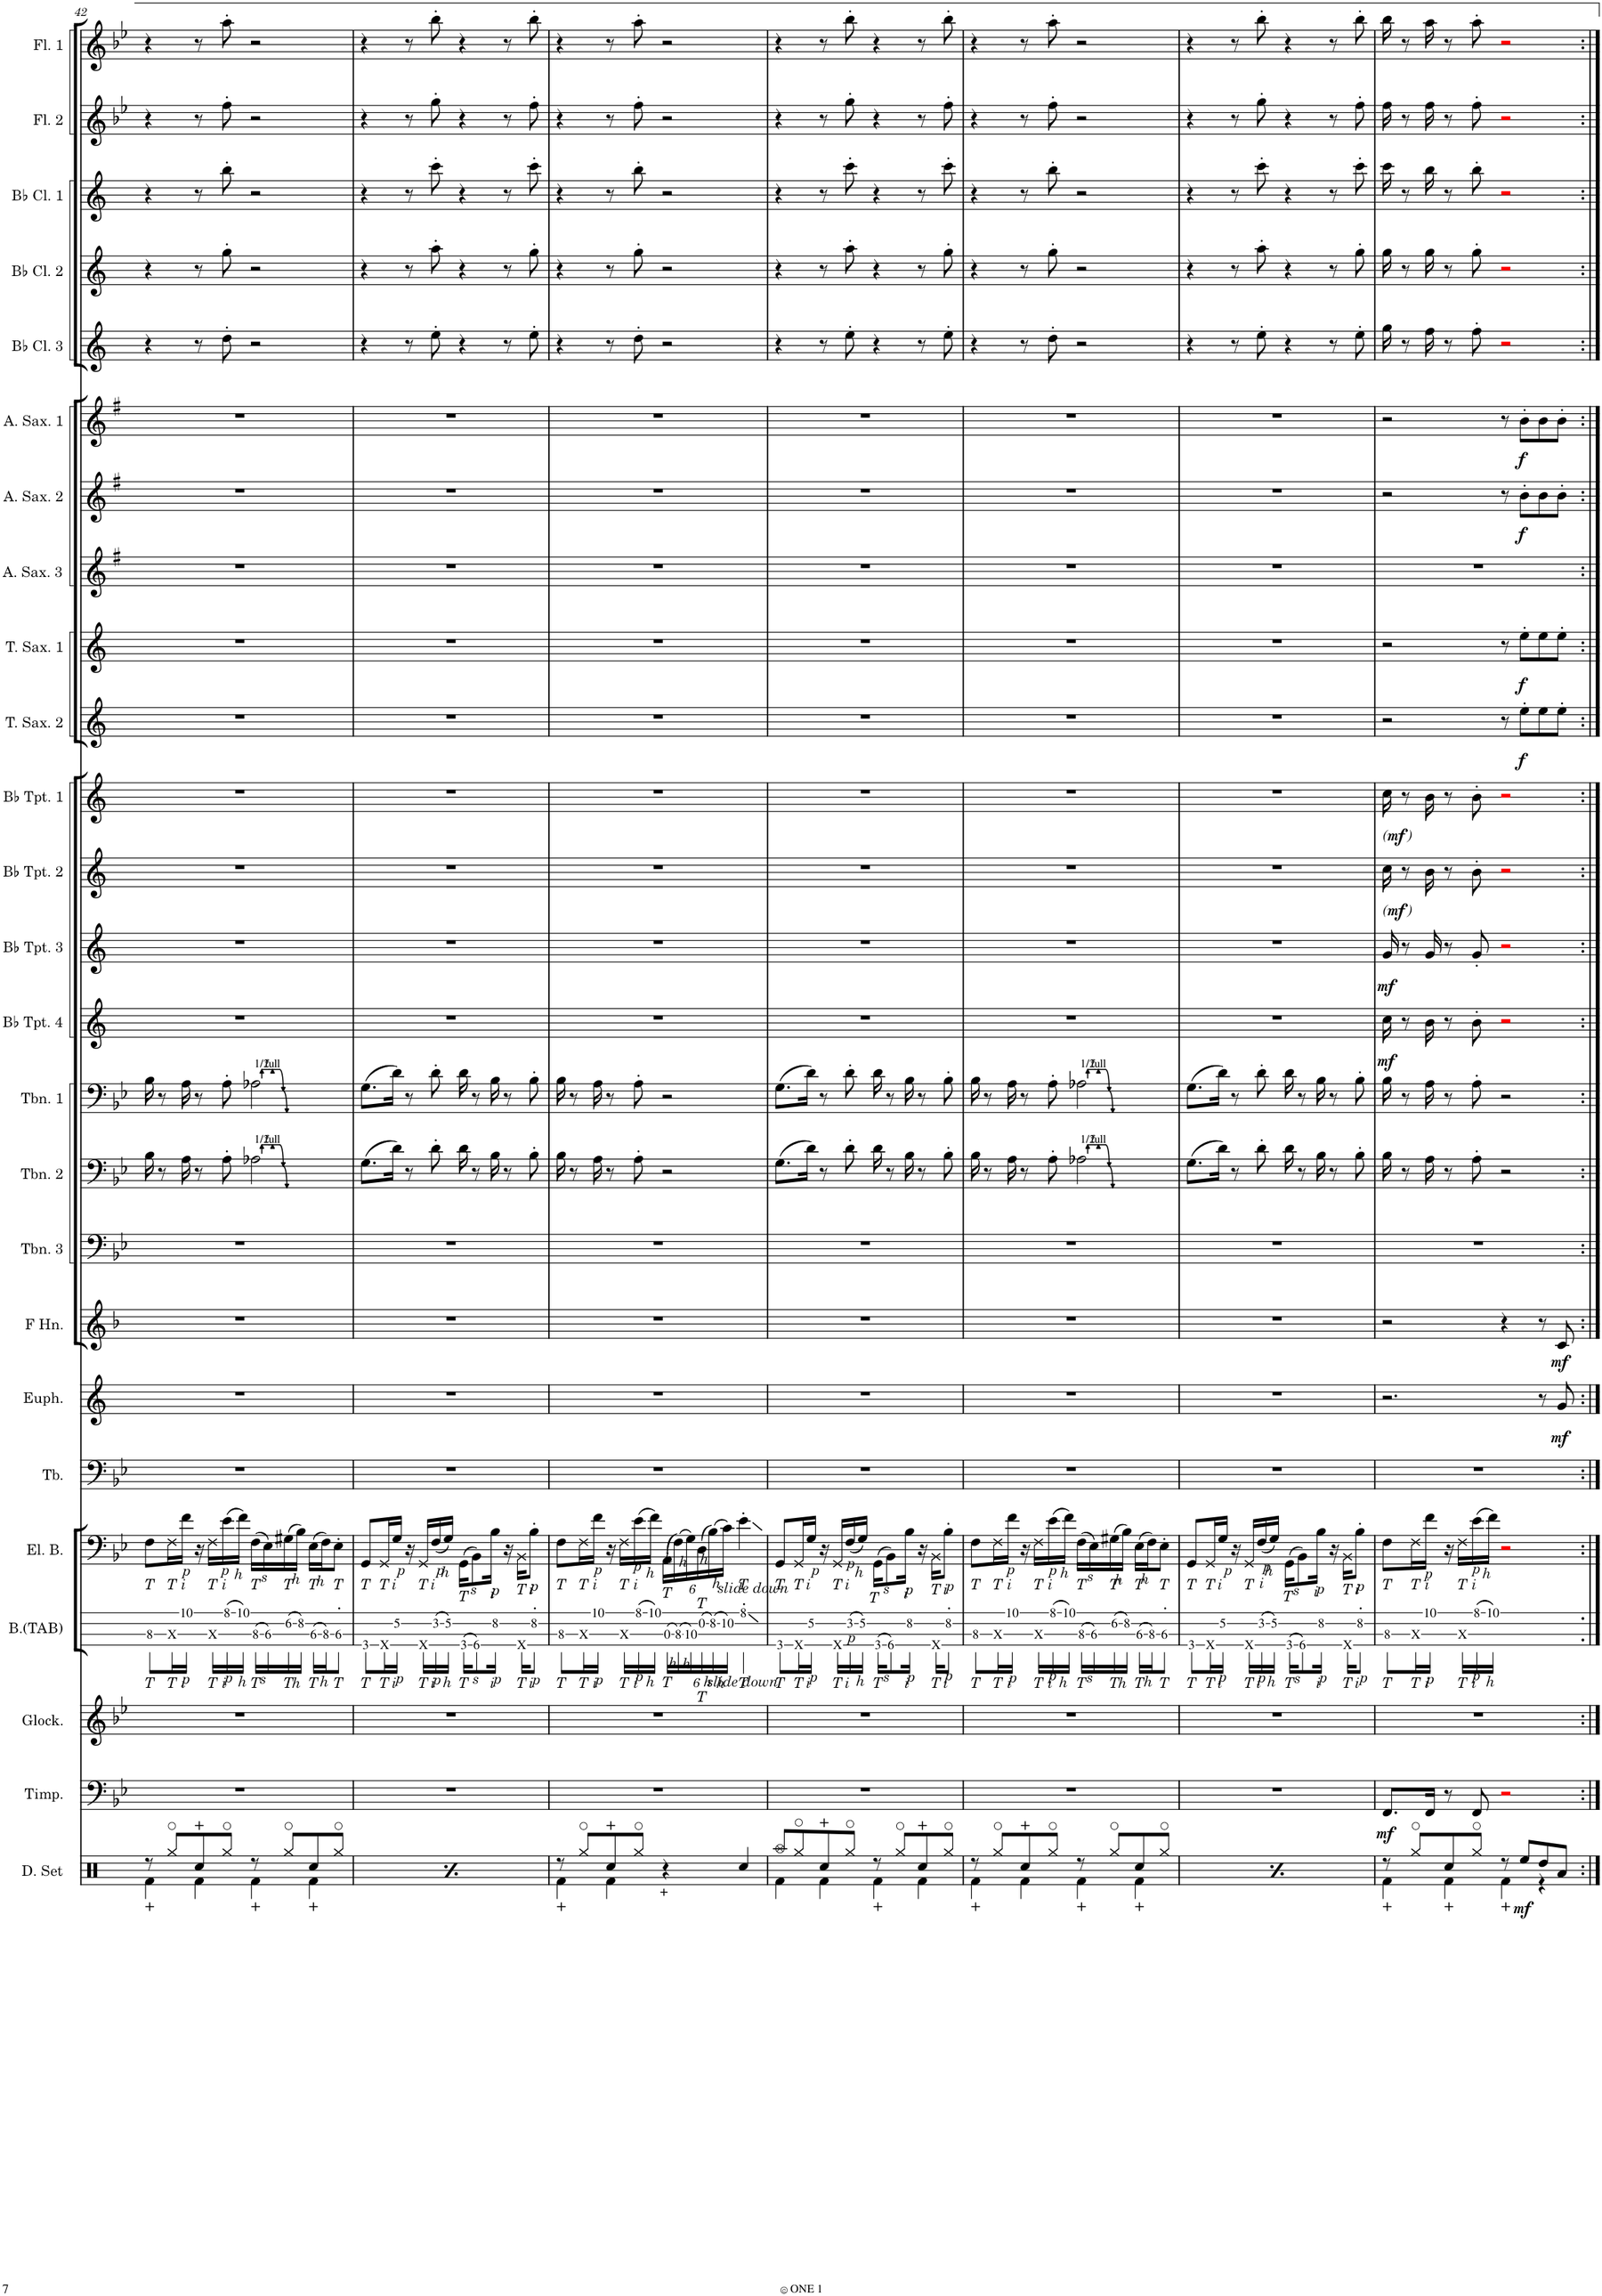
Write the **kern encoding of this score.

**kern	**dynam	**kern	**dynam	**kern	**kern	**kern	**dynam	**kern	**kern	**kern	**dynam	**kern	**dynam	**kern	**kern	**kern	**kern	**dynam	**kern	**dynam	**kern	**dynam	**kern	**dynam	**kern	**dynam	**kern	**dynam	**kern	**kern	**dynam	**kern	**dynam	**kern	**kern	**kern	**kern	**kern
*part26	*part26	*part25	*part25	*part24	*part23	*part22	*part22	*part21	*part20	*part19	*part19	*part18	*part18	*part17	*part16	*part15	*part14	*part14	*part13	*part13	*part12	*part12	*part11	*part11	*part10	*part10	*part9	*part9	*part8	*part7	*part7	*part6	*part6	*part5	*part4	*part3	*part2	*part1
*staff26	*staff26	*staff25	*staff25	*staff24	*staff23	*staff22	*staff22	*staff21	*staff20	*staff19	*staff19	*staff18	*staff18	*staff17	*staff16	*staff15	*staff14	*staff14	*staff13	*staff13	*staff12	*staff12	*staff11	*staff11	*staff10	*staff10	*staff9	*staff9	*staff8	*staff7	*staff7	*staff6	*staff6	*staff5	*staff4	*staff3	*staff2	*staff1
*I"드럼세트	*	*I"팀파니(in F,G,D)	*	*I"글로켄슈필	*I"베이스(타브)	*I"일렉트릭 베이스	*	*I"일렉트릭 베이스	*I"튜바 (표준기보)	*I"유포늄	*	*I"F 호른	*	*I"트롬본 3	*I"트롬본  2	*I"트롬본  1	*I"Bb 트럼펫 4	*	*I"Bb 트럼펫 3	*	*I"Bb 트럼펫 2	*	*I"Bb 트럼펫 1	*	*I"테너 색소폰 2	*	*I"테너 색소폰 1	*	*I"알토 색소폰 3	*I"알토 색소폰 2	*	*I"알토 색소폰 1	*	*I"Bb 클라리넷 3	*I"Bb 클라리넷 2	*I"Bb 클라리넷 1	*I"플루트 2	*I"플루트 1
!!LO:PB:g=z
*clefX	*	*clefF4	*	*clefG2	*	*clefF4	*	*clefF4	*clefF4	*clefG2	*	*clefG2	*	*clefF4	*clefF4	*clefF4	*clefG2	*	*clefG2	*	*clefG2	*	*clefG2	*	*clefG2	*	*clefG2	*	*clefG2	*clefG2	*	*clefG2	*	*clefG2	*clefG2	*clefG2	*clefG2	*clefG2
*	*	*	*	*Trd-14c-24	*Trd7c12	*Trd7c12	*	*Trd7c12	*	*Trd8c14	*	*Trd4c7	*	*	*	*	*Trd1c2	*	*Trd1c2	*	*Trd1c2	*	*Trd1c2	*	*Trd8c14	*	*Trd8c14	*	*Trd5c9	*Trd5c9	*	*Trd5c9	*	*Trd1c2	*Trd1c2	*Trd1c2	*	*
*k[b-e-]	*	*k[b-e-]	*	*k[b-e-]	*k[b-e-]	*k[b-e-]	*	*k[b-e-]	*k[b-e-]	*k[]	*	*k[b-]	*	*k[b-e-]	*k[b-e-]	*k[b-e-]	*k[]	*	*k[]	*	*k[]	*	*k[]	*	*k[]	*	*k[]	*	*k[f#]	*k[f#]	*	*k[f#]	*	*k[]	*k[]	*k[]	*k[b-e-]	*k[b-e-]
*M4/4	*	*M4/4	*	*M4/4	*M4/4	*M4/4	*	*M4/4	*M4/4	*M4/4	*	*M4/4	*	*M4/4	*M4/4	*M4/4	*M4/4	*	*M4/4	*	*M4/4	*	*M4/4	*	*M4/4	*	*M4/4	*	*M4/4	*M4/4	*	*M4/4	*	*M4/4	*M4/4	*M4/4	*M4/4	*M4/4
=42	=42	=42	=42	=42	=42	=42	=42	=42	=42	=42	=42	=42	=42	=42	=42	=42	=42	=42	=42	=42	=42	=42	=42	=42	=42	=42	=42	=42	=42	=42	=42	=42	=42	=42	=42	=42	=42	=42
*^	*	*	*	*	*	*^	*	*	*	*	*	*	*	*	*	*	*	*	*	*	*	*	*	*	*	*	*	*	*	*	*	*	*	*	*	*	*	*
!	!	!	!	!	!	!	!	!	!	!LO:TX:b:i:t=T	!	!	!	!	!	!	!	!	!	!	!	!	!	!	!	!	!	!	!	!	!	!	!	!	!	!	!	!	!	!
!	!	!	!	!	!	!LO:TX:b:i:t=T	!	!	!	!	!	!	!	!	!	!	!	!	!	!	!	!	!	!	!	!	!	!	!	!	!	!	!	!	!	!	!	!	!	!
8r	4Rf\	.	1r	.	1r	8F\L	8F\L	8.ryy	.	8F\L	1r	1r	.	1r	.	1r	16B-\	16B-\	1r	.	1r	.	1r	.	1r	.	1r	.	1r	.	1r	1r	.	1r	.	4r	4r	4r	4r	4r
.	.	.	.	.	.	.	.	.	.	.	.	.	.	.	.	.	8r	8r	.	.	.	.	.	.	.	.	.	.	.	.	.	.	.	.	.	.	.	.	.	.
!	!	!	!	!	!	!	!	!	!	!LO:TX:b:i:t=T	!	!	!	!	!	!	!	!	!	!	!	!	!	!	!	!	!	!	!	!	!	!	!	!	!	!	!	!	!	!
!	!	!	!	!	!	!LO:TX:b:i:t=T	!	!	!	!	!	!	!	!	!	!	!	!	!	!	!	!	!	!	!	!	!	!	!	!	!	!	!	!	!	!	!	!	!	!
8Rgg/L	.	.	.	.	.	16F`\L	16F`\Jk	.	.	16F`\L	.	.	.	.	.	.	.	.	.	.	.	.	.	.	.	.	.	.	.	.	.	.	.	.	.	.	.	.	.	.
!	!	!	!	!	!	!	!	!	!	!LO:TX:b:i:t=p	!	!	!	!	!	!	!	!	!	!	!	!	!	!	!	!	!	!	!	!	!	!	!	!	!	!	!	!	!	!
!	!	!	!	!	!	!	!	!	!	!LO:TX:b:i:t=i	!	!	!	!	!	!	!	!	!	!	!	!	!	!	!	!	!	!	!	!	!	!	!	!	!	!	!	!	!	!
!	!	!	!	!	!	!LO:TX:b:i:t=p	!	!	!	!	!	!	!	!	!	!	!	!	!	!	!	!	!	!	!	!	!	!	!	!	!	!	!	!	!	!	!	!	!	!
!	!	!	!	!	!	!LO:TX:b:i:t=i	!	!	!	!	!	!	!	!	!	!	!	!	!	!	!	!	!	!	!	!	!	!	!	!	!	!	!	!	!	!	!	!	!	!
.	.	.	.	.	.	16f\JJ	16ryy	16f	.	16f\JJ	.	.	.	.	.	.	16A\	16A\	.	.	.	.	.	.	.	.	.	.	.	.	.	.	.	.	.	.	.	.	.	.
8Rcc/	4Rf\	.	.	.	.	16r	16r	16r	.	16r	.	.	.	.	.	.	8r	8r	.	.	.	.	.	.	.	.	.	.	.	.	.	.	.	.	.	8r	8r	8r	8r	8r
!	!	!	!	!	!	!	!	!	!	!LO:TX:b:i:t=T	!	!	!	!	!	!	!	!	!	!	!	!	!	!	!	!	!	!	!	!	!	!	!	!	!	!	!	!	!	!
!	!	!	!	!	!	!LO:TX:b:i:t=T	!	!	!	!	!	!	!	!	!	!	!	!	!	!	!	!	!	!	!	!	!	!	!	!	!	!	!	!	!	!	!	!	!	!
.	.	.	.	.	.	16F`\LL	16F`	16ryy	.	16F`\LL	.	.	.	.	.	.	.	.	.	.	.	.	.	.	.	.	.	.	.	.	.	.	.	.	.	.	.	.	.	.
!	!	!	!	!	!	!	!	!	!	!LO:TX:b:i:t=h	!	!	!	!	!	!	!	!	!	!	!	!	!	!	!	!	!	!	!	!	!	!	!	!	!	!	!	!	!	!
!	!	!	!	!	!	!	!	!	!	!LO:TX:b:i:t=i	!	!	!	!	!	!	!	!	!	!	!	!	!	!	!	!	!	!	!	!	!	!	!	!	!	!	!	!	!	!
!	!	!	!	!	!	!	!	!	!	!LO:TX:b:i:t=p	!	!	!	!	!	!	!	!	!	!	!	!	!	!	!	!	!	!	!	!	!	!	!	!	!	!	!	!	!	!
!	!	!	!	!	!	!LO:TX:b:i:t=h	!	!	!	!	!	!	!	!	!	!	!	!	!	!	!	!	!	!	!	!	!	!	!	!	!	!	!	!	!	!	!	!	!	!
!	!	!	!	!	!	!LO:TX:b:i:t=i	!	!	!	!	!	!	!	!	!	!	!	!	!	!	!	!	!	!	!	!	!	!	!	!	!	!	!	!	!	!	!	!	!	!
!	!	!	!	!	!	!LO:TX:b:i:t=p	!	!	!	!	!	!	!	!	!	!	!	!	!	!	!	!	!	!	!	!	!	!	!	!	!	!	!	!	!	!	!	!	!	!
8Rgg/J	.	.	.	.	.	(16e-\	8r	8e-	.	(16e-\	.	.	.	.	.	.	8A'\	8A'\	.	.	.	.	.	.	.	.	.	.	.	.	.	.	.	.	.	8dd'\	8gg'\	8bb'\	8ff'\	8aa'\
.	.	.	.	.	.	16f\JJ)	.	.	.	16f\JJ)	.	.	.	.	.	.	.	.	.	.	.	.	.	.	.	.	.	.	.	.	.	.	.	.	.	.	.	.	.	.
!	!	!	!	!	!	!	!	!	!	!LO:TX:b:i:t=T	!	!	!	!	!	!	!	!	!	!	!	!	!	!	!	!	!	!	!	!	!	!	!	!	!	!	!	!	!	!
!	!	!	!	!	!	!	!	!	!	!LO:TX:b:i:t=s	!	!	!	!	!	!	!	!	!	!	!	!	!	!	!	!	!	!	!	!	!	!	!	!	!	!	!	!	!	!
!	!	!	!	!	!	!LO:TX:b:i:t=s	!	!	!	!	!	!	!	!	!	!	!	!	!	!	!	!	!	!	!	!	!	!	!	!	!	!	!	!	!	!	!	!	!	!
!	!	!	!	!	!	!LO:TX:b:i:t=T	!	!	!	!	!	!	!	!	!	!	!	!	!	!	!	!	!	!	!	!	!	!	!	!	!	!	!	!	!	!	!	!	!	!
!	!	!	!	!	!	!	!	!	!LO:DY:b	!	!	!	!	!	!	!	!	!	!	!	!	!	!	!	!	!	!	!	!	!	!	!	!	!	!	!	!	!	!	!
8r	4Rf\	.	.	.	.	(16F\LL	8E-\L	2ryy	fff	(16F\LL	.	.	.	.	.	.	2A-X\	2A-X\	.	.	.	.	.	.	.	.	.	.	.	.	.	.	.	.	.	2r	2r	2r	2r	2r
.	.	.	.	.	.	16E-\)	.	.	.	16E-\)	.	.	.	.	.	.	.	.	.	.	.	.	.	.	.	.	.	.	.	.	.	.	.	.	.	.	.	.	.	.
!	!	!	!	!	!	!	!	!	!	!LO:TX:b:i:t=h	!	!	!	!	!	!	!	!	!	!	!	!	!	!	!	!	!	!	!	!	!	!	!	!	!	!	!	!	!	!
!	!	!	!	!	!	!	!	!	!	!LO:TX:b:i:t=T	!	!	!	!	!	!	!	!	!	!	!	!	!	!	!	!	!	!	!	!	!	!	!	!	!	!	!	!	!	!
!	!	!	!	!	!	!LO:TX:b:i:t=h	!	!	!	!	!	!	!	!	!	!	!	!	!	!	!	!	!	!	!	!	!	!	!	!	!	!	!	!	!	!	!	!	!	!
!	!	!	!	!	!	!LO:TX:b:i:t=T	!	!	!	!	!	!	!	!	!	!	!	!	!	!	!	!	!	!	!	!	!	!	!	!	!	!	!	!	!	!	!	!	!	!
8Rgg/L	.	.	.	.	.	(16G#X\	8G#X\J	.	.	(16G#X\	.	.	.	.	.	.	.	.	.	.	.	.	.	.	.	.	.	.	.	.	.	.	.	.	.	.	.	.	.	.
.	.	.	.	.	.	16B-\JJ)	.	.	.	16B-\JJ)	.	.	.	.	.	.	.	.	.	.	.	.	.	.	.	.	.	.	.	.	.	.	.	.	.	.	.	.	.	.
!	!	!	!	!	!	!	!	!	!	!LO:TX:b:i:t=h	!	!	!	!	!	!	!	!	!	!	!	!	!	!	!	!	!	!	!	!	!	!	!	!	!	!	!	!	!	!
!	!	!	!	!	!	!	!	!	!	!LO:TX:b:i:t=T	!	!	!	!	!	!	!	!	!	!	!	!	!	!	!	!	!	!	!	!	!	!	!	!	!	!	!	!	!	!
!	!	!	!	!	!	!LO:TX:b:i:t=h	!	!	!	!	!	!	!	!	!	!	!	!	!	!	!	!	!	!	!	!	!	!	!	!	!	!	!	!	!	!	!	!	!	!
!	!	!	!	!	!	!LO:TX:b:i:t=T	!	!	!	!	!	!	!	!	!	!	!	!	!	!	!	!	!	!	!	!	!	!	!	!	!	!	!	!	!	!	!	!	!	!
8Rcc/	4Rf\	.	.	.	.	(16E-\LL	8E-\L	.	.	(16E-\LL	.	.	.	.	.	.	.	.	.	.	.	.	.	.	.	.	.	.	.	.	.	.	.	.	.	.	.	.	.	.
.	.	.	.	.	.	16F\J)	.	.	.	16F\J)	.	.	.	.	.	.	.	.	.	.	.	.	.	.	.	.	.	.	.	.	.	.	.	.	.	.	.	.	.	.
!	!	!	!	!	!	!	!	!	!	!LO:TX:b:i:t=T	!	!	!	!	!	!	!	!	!	!	!	!	!	!	!	!	!	!	!	!	!	!	!	!	!	!	!	!	!	!
!	!	!	!	!	!	!LO:TX:b:i:t=T	!	!	!	!	!	!	!	!	!	!	!	!	!	!	!	!	!	!	!	!	!	!	!	!	!	!	!	!	!	!	!	!	!	!
8Rgg/J	.	.	.	.	.	8E-'\J	8E-'\J	.	.	8E-'\J	.	.	.	.	.	.	.	.	.	.	.	.	.	.	.	.	.	.	.	.	.	.	.	.	.	.	.	.	.	.
=43	=43	=43	=43	=43	=43	=43	=43	=43	=43	=43	=43	=43	=43	=43	=43	=43	=43	=43	=43	=43	=43	=43	=43	=43	=43	=43	=43	=43	=43	=43	=43	=43	=43	=43	=43	=43	=43	=43	=43	=43
!	!	!	!	!	!	!	!	!	!	!LO:TX:b:i:t=T	!	!	!	!	!	!	!	!	!	!	!	!	!	!	!	!	!	!	!	!	!	!	!	!	!	!	!	!	!	!
!	!	!	!	!	!	!	!LO:TX:a:color=#FF0000:t=slap	!	!	!	!	!	!	!	!	!	!	!	!	!	!	!	!	!	!	!	!	!	!	!	!	!	!	!	!	!	!	!	!	!
!	!	!	!	!	!	!LO:TX:b:i:t=T	!	!	!	!	!	!	!	!	!	!	!	!	!	!	!	!	!	!	!	!	!	!	!	!	!	!	!	!	!	!	!	!	!	!
!	!	!	!	!	!	!	!	!	!LO:DY:b	!	!	!	!	!	!	!	!	!	!	!	!	!	!	!	!	!	!	!	!	!	!	!	!	!	!	!	!	!	!	!
8r	4Rf\	.	1r	.	1r	8GG\L	8GG/L	8.ryy	ff	8GG/L	1r	1r	.	1r	.	1r	(8.G\L	(8.G\L	1r	.	1r	.	1r	.	1r	.	1r	.	1r	.	1r	1r	.	1r	.	4r	4r	4r	4r	4r
!	!	!	!	!	!	!	!	!	!	!LO:TX:b:i:t=T	!	!	!	!	!	!	!	!	!	!	!	!	!	!	!	!	!	!	!	!	!	!	!	!	!	!	!	!	!	!
!	!	!	!	!	!	!LO:TX:b:i:t=T	!	!	!	!	!	!	!	!	!	!	!	!	!	!	!	!	!	!	!	!	!	!	!	!	!	!	!	!	!	!	!	!	!	!
8Rgg/L	.	.	.	.	.	16GG`\L	16GG`/Jk	.	.	16GG`/L	.	.	.	.	.	.	.	.	.	.	.	.	.	.	.	.	.	.	.	.	.	.	.	.	.	.	.	.	.	.
!	!	!	!	!	!	!	!	!	!	!LO:TX:b:i:t=p	!	!	!	!	!	!	!	!	!	!	!	!	!	!	!	!	!	!	!	!	!	!	!	!	!	!	!	!	!	!
!	!	!	!	!	!	!	!	!	!	!LO:TX:b:i:t=i	!	!	!	!	!	!	!	!	!	!	!	!	!	!	!	!	!	!	!	!	!	!	!	!	!	!	!	!	!	!
!	!	!	!	!	!	!LO:TX:b:i:t=p	!	!	!	!	!	!	!	!	!	!	!	!	!	!	!	!	!	!	!	!	!	!	!	!	!	!	!	!	!	!	!	!	!	!
!	!	!	!	!	!	!LO:TX:b:i:t=i	!	!	!	!	!	!	!	!	!	!	!	!	!	!	!	!	!	!	!	!	!	!	!	!	!	!	!	!	!	!	!	!	!	!
.	.	.	.	.	.	16G\JJ	16ryy	16G	.	16G/JJ	.	.	.	.	.	.	16d\Jk)	16d\Jk)	.	.	.	.	.	.	.	.	.	.	.	.	.	.	.	.	.	.	.	.	.	.
8Rcc/	4Rf\	.	.	.	.	16r	16r	8ryy	.	16r	.	.	.	.	.	.	8r	8r	.	.	.	.	.	.	.	.	.	.	.	.	.	.	.	.	.	8r	8r	8r	8r	8r
!	!	!	!	!	!	!	!	!	!	!LO:TX:b:i:t=T	!	!	!	!	!	!	!	!	!	!	!	!	!	!	!	!	!	!	!	!	!	!	!	!	!	!	!	!	!	!
!	!	!	!	!	!	!LO:TX:b:i:t=T	!	!	!	!	!	!	!	!	!	!	!	!	!	!	!	!	!	!	!	!	!	!	!	!	!	!	!	!	!	!	!	!	!	!
.	.	.	.	.	.	16GG`\LL	16GG`	.	.	16GG`/LL	.	.	.	.	.	.	.	.	.	.	.	.	.	.	.	.	.	.	.	.	.	.	.	.	.	.	.	.	.	.
!	!	!	!	!	!	!	!	!	!	!LO:TX:b:i:t=h	!	!	!	!	!	!	!	!	!	!	!	!	!	!	!	!	!	!	!	!	!	!	!	!	!	!	!	!	!	!
!	!	!	!	!	!	!	!	!	!	!LO:TX:b:i:t=i	!	!	!	!	!	!	!	!	!	!	!	!	!	!	!	!	!	!	!	!	!	!	!	!	!	!	!	!	!	!
!	!	!	!	!	!	!	!	!	!	!LO:TX:b:i:t=p	!	!	!	!	!	!	!	!	!	!	!	!	!	!	!	!	!	!	!	!	!	!	!	!	!	!	!	!	!	!
!	!	!	!	!	!	!LO:TX:b:i:t=h	!	!	!	!	!	!	!	!	!	!	!	!	!	!	!	!	!	!	!	!	!	!	!	!	!	!	!	!	!	!	!	!	!	!
!	!	!	!	!	!	!LO:TX:b:i:t=i	!	!	!	!	!	!	!	!	!	!	!	!	!	!	!	!	!	!	!	!	!	!	!	!	!	!	!	!	!	!	!	!	!	!
!	!	!	!	!	!	!LO:TX:b:i:t=p	!	!	!	!	!	!	!	!	!	!	!	!	!	!	!	!	!	!	!	!	!	!	!	!	!	!	!	!	!	!	!	!	!	!
8Rgg/J	.	.	.	.	.	(16F\	8r	8F	.	(16F/	.	.	.	.	.	.	8d'\	8d'\	.	.	.	.	.	.	.	.	.	.	.	.	.	.	.	.	.	8ee'\	8aa'\	8ccc'\	8gg'\	8bb-'\
.	.	.	.	.	.	16G\JJ)	.	.	.	16G/JJ)	.	.	.	.	.	.	.	.	.	.	.	.	.	.	.	.	.	.	.	.	.	.	.	.	.	.	.	.	.	.
!	!	!	!	!	!	!	!	!	!	!LO:TX:b:i:t=s	!	!	!	!	!	!	!	!	!	!	!	!	!	!	!	!	!	!	!	!	!	!	!	!	!	!	!	!	!	!
!	!	!	!	!	!	!	!	!	!	!LO:TX:b:i:t=T	!	!	!	!	!	!	!	!	!	!	!	!	!	!	!	!	!	!	!	!	!	!	!	!	!	!	!	!	!	!
!	!	!	!	!	!	!LO:TX:b:i:t=s	!	!	!	!	!	!	!	!	!	!	!	!	!	!	!	!	!	!	!	!	!	!	!	!	!	!	!	!	!	!	!	!	!	!
!	!	!	!	!	!	!LO:TX:b:i:t=T	!	!	!	!	!	!	!	!	!	!	!	!	!	!	!	!	!	!	!	!	!	!	!	!	!	!	!	!	!	!	!	!	!	!
8r	4Rf\	.	.	.	.	(16GG\KL	8.GG	8.ryy	.	(16GG\KL	.	.	.	.	.	.	16d\	16d\	.	.	.	.	.	.	.	.	.	.	.	.	.	.	.	.	.	4r	4r	4r	4r	4r
.	.	.	.	.	.	8BB-\)	.	.	.	8BB-\)	.	.	.	.	.	.	8r	8r	.	.	.	.	.	.	.	.	.	.	.	.	.	.	.	.	.	.	.	.	.	.
8Rgg/L	.	.	.	.	.	.	.	.	.	.	.	.	.	.	.	.	.	.	.	.	.	.	.	.	.	.	.	.	.	.	.	.	.	.	.	.	.	.	.	.
!	!	!	!	!	!	!	!	!	!	!LO:TX:b:i:t=p	!	!	!	!	!	!	!	!	!	!	!	!	!	!	!	!	!	!	!	!	!	!	!	!	!	!	!	!	!	!
!	!	!	!	!	!	!	!	!	!	!LO:TX:b:i:t=i	!	!	!	!	!	!	!	!	!	!	!	!	!	!	!	!	!	!	!	!	!	!	!	!	!	!	!	!	!	!
!	!	!	!	!	!	!LO:TX:b:i:t=p	!	!	!	!	!	!	!	!	!	!	!	!	!	!	!	!	!	!	!	!	!	!	!	!	!	!	!	!	!	!	!	!	!	!
!	!	!	!	!	!	!LO:TX:b:i:t=i	!	!	!	!	!	!	!	!	!	!	!	!	!	!	!	!	!	!	!	!	!	!	!	!	!	!	!	!	!	!	!	!	!	!
.	.	.	.	.	.	16B-\Jk	16ryy	16B-	.	16B-\Jk	.	.	.	.	.	.	16B-\	16B-\	.	.	.	.	.	.	.	.	.	.	.	.	.	.	.	.	.	.	.	.	.	.
8Rcc/	4Rf\	.	.	.	.	16r	16r	8ryy	.	16r	.	.	.	.	.	.	8r	8r	.	.	.	.	.	.	.	.	.	.	.	.	.	.	.	.	.	8r	8r	8r	8r	8r
!	!	!	!	!	!	!	!	!	!	!LO:TX:b:i:t=T	!	!	!	!	!	!	!	!	!	!	!	!	!	!	!	!	!	!	!	!	!	!	!	!	!	!	!	!	!	!
!	!	!	!	!	!	!LO:TX:b:i:t=T	!	!	!	!	!	!	!	!	!	!	!	!	!	!	!	!	!	!	!	!	!	!	!	!	!	!	!	!	!	!	!	!	!	!
.	.	.	.	.	.	16BB-`\KL	16BB-`	.	.	16BB-`\KL	.	.	.	.	.	.	.	.	.	.	.	.	.	.	.	.	.	.	.	.	.	.	.	.	.	.	.	.	.	.
!	!	!	!	!	!	!	!	!	!	!LO:TX:b:i:t=p	!	!	!	!	!	!	!	!	!	!	!	!	!	!	!	!	!	!	!	!	!	!	!	!	!	!	!	!	!	!
!	!	!	!	!	!	!	!	!	!	!LO:TX:b:i:t=i	!	!	!	!	!	!	!	!	!	!	!	!	!	!	!	!	!	!	!	!	!	!	!	!	!	!	!	!	!	!
!	!	!	!	!	!	!LO:TX:b:i:t=p	!	!	!	!	!	!	!	!	!	!	!	!	!	!	!	!	!	!	!	!	!	!	!	!	!	!	!	!	!	!	!	!	!	!
!	!	!	!	!	!	!LO:TX:b:i:t=i	!	!	!	!	!	!	!	!	!	!	!	!	!	!	!	!	!	!	!	!	!	!	!	!	!	!	!	!	!	!	!	!	!	!
8Rgg/J	.	.	.	.	.	8B-'\J	8ryy	8B-	.	8B-'\J	.	.	.	.	.	.	8B-'\	8B-'\	.	.	.	.	.	.	.	.	.	.	.	.	.	.	.	.	.	8ee'\	8gg'\	8ccc'\	8ff'\	8bb-'\
=44	=44	=44	=44	=44	=44	=44	=44	=44	=44	=44	=44	=44	=44	=44	=44	=44	=44	=44	=44	=44	=44	=44	=44	=44	=44	=44	=44	=44	=44	=44	=44	=44	=44	=44	=44	=44	=44	=44	=44	=44
*	*	*	*	*	*	*	*	*^	*	*	*	*	*	*	*	*	*	*	*	*	*	*	*	*	*	*	*	*	*	*	*	*	*	*	*	*	*	*	*	*
!	!	!	!	!	!	!	!	!	!	!	!LO:TX:b:i:t=T	!	!	!	!	!	!	!	!	!	!	!	!	!	!	!	!	!	!	!	!	!	!	!	!	!	!	!	!	!	!
!	!	!	!	!	!	!LO:TX:b:i:t=T	!	!	!	!	!	!	!	!	!	!	!	!	!	!	!	!	!	!	!	!	!	!	!	!	!	!	!	!	!	!	!	!	!	!	!
8r	4Rf\	.	1r	.	1r	8F\L	8F\L	8.ryy	4r	.	8F\L	1r	1r	.	1r	.	1r	16B-\	16B-\	1r	.	1r	.	1r	.	1r	.	1r	.	1r	.	1r	1r	.	1r	.	4r	4r	4r	4r	4r
.	.	.	.	.	.	.	.	.	.	.	.	.	.	.	.	.	.	8r	8r	.	.	.	.	.	.	.	.	.	.	.	.	.	.	.	.	.	.	.	.	.	.
!	!	!	!	!	!	!	!	!	!	!	!LO:TX:b:i:t=T	!	!	!	!	!	!	!	!	!	!	!	!	!	!	!	!	!	!	!	!	!	!	!	!	!	!	!	!	!	!
!	!	!	!	!	!	!LO:TX:b:i:t=T	!	!	!	!	!	!	!	!	!	!	!	!	!	!	!	!	!	!	!	!	!	!	!	!	!	!	!	!	!	!	!	!	!	!	!
8Rgg/L	.	.	.	.	.	16F`\L	16F`\Jk	.	.	.	16F`\L	.	.	.	.	.	.	.	.	.	.	.	.	.	.	.	.	.	.	.	.	.	.	.	.	.	.	.	.	.	.
!	!	!	!	!	!	!	!	!	!	!	!LO:TX:b:i:t=p	!	!	!	!	!	!	!	!	!	!	!	!	!	!	!	!	!	!	!	!	!	!	!	!	!	!	!	!	!	!
!	!	!	!	!	!	!	!	!	!	!	!LO:TX:b:i:t=i	!	!	!	!	!	!	!	!	!	!	!	!	!	!	!	!	!	!	!	!	!	!	!	!	!	!	!	!	!	!
!	!	!	!	!	!	!LO:TX:b:i:t=p	!	!	!	!	!	!	!	!	!	!	!	!	!	!	!	!	!	!	!	!	!	!	!	!	!	!	!	!	!	!	!	!	!	!	!
!	!	!	!	!	!	!LO:TX:b:i:t=i	!	!	!	!	!	!	!	!	!	!	!	!	!	!	!	!	!	!	!	!	!	!	!	!	!	!	!	!	!	!	!	!	!	!	!
.	.	.	.	.	.	16f\JJ	16ryy	16f	.	.	16f\JJ	.	.	.	.	.	.	16A\	16A\	.	.	.	.	.	.	.	.	.	.	.	.	.	.	.	.	.	.	.	.	.	.
8Rcc/	4Rf\	.	.	.	.	16r	16r	16r	4r	.	16r	.	.	.	.	.	.	8r	8r	.	.	.	.	.	.	.	.	.	.	.	.	.	.	.	.	.	8r	8r	8r	8r	8r
!	!	!	!	!	!	!	!	!	!	!	!LO:TX:b:i:t=T	!	!	!	!	!	!	!	!	!	!	!	!	!	!	!	!	!	!	!	!	!	!	!	!	!	!	!	!	!	!
!	!	!	!	!	!	!LO:TX:b:i:t=T	!	!	!	!	!	!	!	!	!	!	!	!	!	!	!	!	!	!	!	!	!	!	!	!	!	!	!	!	!	!	!	!	!	!	!
.	.	.	.	.	.	16F`\LL	16F`	16ryy	.	.	16F`\LL	.	.	.	.	.	.	.	.	.	.	.	.	.	.	.	.	.	.	.	.	.	.	.	.	.	.	.	.	.	.
!	!	!	!	!	!	!	!	!	!	!	!LO:TX:b:i:t=h	!	!	!	!	!	!	!	!	!	!	!	!	!	!	!	!	!	!	!	!	!	!	!	!	!	!	!	!	!	!
!	!	!	!	!	!	!	!	!	!	!	!LO:TX:b:i:t=i	!	!	!	!	!	!	!	!	!	!	!	!	!	!	!	!	!	!	!	!	!	!	!	!	!	!	!	!	!	!
!	!	!	!	!	!	!	!	!	!	!	!LO:TX:b:i:t=p	!	!	!	!	!	!	!	!	!	!	!	!	!	!	!	!	!	!	!	!	!	!	!	!	!	!	!	!	!	!
!	!	!	!	!	!	!LO:TX:b:i:t=h	!	!	!	!	!	!	!	!	!	!	!	!	!	!	!	!	!	!	!	!	!	!	!	!	!	!	!	!	!	!	!	!	!	!	!
!	!	!	!	!	!	!LO:TX:b:i:t=i	!	!	!	!	!	!	!	!	!	!	!	!	!	!	!	!	!	!	!	!	!	!	!	!	!	!	!	!	!	!	!	!	!	!	!
!	!	!	!	!	!	!LO:TX:b:i:t=p	!	!	!	!	!	!	!	!	!	!	!	!	!	!	!	!	!	!	!	!	!	!	!	!	!	!	!	!	!	!	!	!	!	!	!
8Rgg/J	.	.	.	.	.	(16e-\	8r	8e-	.	.	(16e-\	.	.	.	.	.	.	8A'\	8A'\	.	.	.	.	.	.	.	.	.	.	.	.	.	.	.	.	.	8dd'\	8gg'\	8bb'\	8ff'\	8aa'\
.	.	.	.	.	.	16f\JJ)	.	.	.	.	16f\JJ)	.	.	.	.	.	.	.	.	.	.	.	.	.	.	.	.	.	.	.	.	.	.	.	.	.	.	.	.	.	.
*	*	*	*	*	*	*Xbrackettup	*Xbrackettup	*	*	*	*Xbrackettup	*	*	*	*	*	*	*	*	*	*	*	*	*	*	*	*	*	*	*	*	*	*	*	*	*	*	*	*	*	*
!	!	!	!	!	!	!	!	!	!	!	!LO:TX:b:i:t=h	!	!	!	!	!	!	!	!	!	!	!	!	!	!	!	!	!	!	!	!	!	!	!	!	!	!	!	!	!	!
!	!	!	!	!	!	!	!	!	!	!	!LO:TX:b:i:t=T	!	!	!	!	!	!	!	!	!	!	!	!	!	!	!	!	!	!	!	!	!	!	!	!	!	!	!	!	!	!
!	!	!	!	!	!	!LO:TX:b:i:t=h	!	!	!	!	!	!	!	!	!	!	!	!	!	!	!	!	!	!	!	!	!	!	!	!	!	!	!	!	!	!	!	!	!	!	!
!	!	!	!	!	!	!LO:TX:b:i:t=T	!	!	!	!	!	!	!	!	!	!	!	!	!	!	!	!	!	!	!	!	!	!	!	!	!	!	!	!	!	!	!	!	!	!	!
!LO:TX:b:i:t=+	!	!	!	!	!	!	!	!	!	!	!	!	!	!	!	!	!	!	!	!	!	!	!	!	!	!	!	!	!	!	!	!	!	!	!	!	!	!	!	!	!
!	!	!	!	!	!	!	!	!	!	!LO:DY:b	!	!	!	!	!	!	!	!	!	!	!	!	!	!	!	!	!	!	!	!	!	!	!	!	!	!	!	!	!	!	!
4r	2ryy	.	.	.	.	(24AA\LL	24AA	8r	24r	f	(24AA\LL	.	.	.	.	.	.	2r	2r	.	.	.	.	.	.	.	.	.	.	.	.	.	.	.	.	.	2r	2r	2r	2r	2r
!	!	!	!	!	!	!	!	!	!	!	!LO:TX:b:i:t=h	!	!	!	!	!	!	!	!	!	!	!	!	!	!	!	!	!	!	!	!	!	!	!	!	!	!	!	!	!	!
!	!	!	!	!	!	!LO:TX:b:i:t=h	!	!	!	!	!	!	!	!	!	!	!	!	!	!	!	!	!	!	!	!	!	!	!	!	!	!	!	!	!	!	!	!	!	!	!
!	!	!	!	!	!	!	!	!	!	!LO:DY:b	!	!	!	!	!	!	!	!	!	!	!	!	!	!	!	!	!	!	!	!	!	!	!	!	!	!	!	!	!	!	!
.	.	.	.	.	.	(24F\)	24r	.	24F\LL	f	(24F\)	.	.	.	.	.	.	.	.	.	.	.	.	.	.	.	.	.	.	.	.	.	.	.	.	.	.	.	.	.	.
.	.	.	.	.	.	24G\)	24r	.	24G\JJ	.	24G\)	.	.	.	.	.	.	.	.	.	.	.	.	.	.	.	.	.	.	.	.	.	.	.	.	.	.	.	.	.	.
!	!	!	!	!	!	!	!	!	!	!	!LO:TX:b:i:t=h	!	!	!	!	!	!	!	!	!	!	!	!	!	!	!	!	!	!	!	!	!	!	!	!	!	!	!	!	!	!
!	!	!	!	!	!	!	!	!	!	!	!LO:TX:b:i:t=T	!	!	!	!	!	!	!	!	!	!	!	!	!	!	!	!	!	!	!	!	!	!	!	!	!	!	!	!	!	!
!	!	!	!	!	!	!LO:TX:b:i:t=h	!	!	!	!	!	!	!	!	!	!	!	!	!	!	!	!	!	!	!	!	!	!	!	!	!	!	!	!	!	!	!	!	!	!	!
!	!	!	!	!	!	!LO:TX:b:i:t=T	!	!	!	!	!	!	!	!	!	!	!	!	!	!	!	!	!	!	!	!	!	!	!	!	!	!	!	!	!	!	!	!	!	!	!
!	!	!	!	!	!	!	!	!	!	!LO:DY:b	!	!	!	!	!	!	!	!	!	!	!	!	!	!	!	!	!	!	!	!	!	!	!	!	!	!	!	!	!	!	!
.	.	.	.	.	.	(24D\	24D	8r	24r	ff	(24D\	.	.	.	.	.	.	.	.	.	.	.	.	.	.	.	.	.	.	.	.	.	.	.	.	.	.	.	.	.	.
!	!	!	!	!	!	!	!	!	!	!	!LO:TX:b:i:t=h	!	!	!	!	!	!	!	!	!	!	!	!	!	!	!	!	!	!	!	!	!	!	!	!	!	!	!	!	!	!
!	!	!	!	!	!	!LO:TX:b:i:t=h	!	!	!	!	!	!	!	!	!	!	!	!	!	!	!	!	!	!	!	!	!	!	!	!	!	!	!	!	!	!	!	!	!	!	!
!	!	!	!	!	!	!	!	!	!	!LO:DY:b	!	!	!	!	!	!	!	!	!	!	!	!	!	!	!	!	!	!	!	!	!	!	!	!	!	!	!	!	!	!	!
.	.	.	.	.	.	(24B-\)	24r	.	24B-\LL	f	(24B-\)	.	.	.	.	.	.	.	.	.	.	.	.	.	.	.	.	.	.	.	.	.	.	.	.	.	.	.	.	.	.
.	.	.	.	.	.	24c\JJ)	24r	.	24c\JJ	.	24c\JJ)	.	.	.	.	.	.	.	.	.	.	.	.	.	.	.	.	.	.	.	.	.	.	.	.	.	.	.	.	.	.
!	!	!	!	!	!	!	!	!	!	!	!LO:TX:b:i:t=T	!	!	!	!	!	!	!	!	!	!	!	!	!	!	!	!	!	!	!	!	!	!	!	!	!	!	!	!	!	!
!	!	!	!	!	!	!	!	!	!	!	!LO:TX:b:i:t=slide down	!	!	!	!	!	!	!	!	!	!	!	!	!	!	!	!	!	!	!	!	!	!	!	!	!	!	!	!	!	!
!	!	!	!	!	!	!	!LO:TX:b:i:t=i	!	!	!	!	!	!	!	!	!	!	!	!	!	!	!	!	!	!	!	!	!	!	!	!	!	!	!	!	!	!	!	!	!	!
!	!	!	!	!	!	!LO:TX:b:i:t=T	!	!	!	!	!	!	!	!	!	!	!	!	!	!	!	!	!	!	!	!	!	!	!	!	!	!	!	!	!	!	!	!	!	!	!
!	!	!	!	!	!	!LO:TX:b:i:t=slide down	!	!	!	!	!	!	!	!	!	!	!	!	!	!	!	!	!	!	!	!	!	!	!	!	!	!	!	!	!	!	!	!	!	!	!
!	!	!	!	!	!	!	!	!	!	!LO:HP:b	!	!	!	!	!	!	!	!	!	!	!	!	!	!	!	!	!	!	!	!	!	!	!	!	!	!	!	!	!	!	!
!	!	!	!	!	!	!	!	!	!	!LO:DY:n=1:b	!	!	!	!	!	!	!	!	!	!	!	!	!	!	!	!	!	!	!	!	!	!	!	!	!	!	!	!	!	!	!
4Rcc/	.	.	.	.	.	4e-'\	4r	8.e-\L	4r	> ff	4e-'\	.	.	.	.	.	.	.	.	.	.	.	.	.	.	.	.	.	.	.	.	.	.	.	.	.	.	.	.	.	.
!	!	!	!	!	!	!	!	!	!	!LO:DY:n=2:b	!	!	!	!	!	!	!	!	!	!	!	!	!	!	!	!	!	!	!	!	!	!	!	!	!	!	!	!	!	!	!
.	.	.	.	.	.	.	.	16E-\Jk	.	] ppp	.	.	.	.	.	.	.	.	.	.	.	.	.	.	.	.	.	.	.	.	.	.	.	.	.	.	.	.	.	.	.
=45	=45	=45	=45	=45	=45	=45	=45	=45	=45	=45	=45	=45	=45	=45	=45	=45	=45	=45	=45	=45	=45	=45	=45	=45	=45	=45	=45	=45	=45	=45	=45	=45	=45	=45	=45	=45	=45	=45	=45	=45	=45
!	!	!	!	!	!	!	!	!	!	!	!LO:TX:b:i:t=T	!	!	!	!	!	!	!	!	!	!	!	!	!	!	!	!	!	!	!	!	!	!	!	!	!	!	!	!	!	!
!	!	!	!	!	!	!	!LO:TX:a:color=#FF0000:t=slap	!	!	!	!	!	!	!	!	!	!	!	!	!	!	!	!	!	!	!	!	!	!	!	!	!	!	!	!	!	!	!	!	!	!
!	!	!	!	!	!	!LO:TX:b:i:t=T	!	!	!	!	!	!	!	!	!	!	!	!	!	!	!	!	!	!	!	!	!	!	!	!	!	!	!	!	!	!	!	!	!	!	!
!	!	!	!	!	!	!	!	!	!	!LO:DY:b	!	!	!	!	!	!	!	!	!	!	!	!	!	!	!	!	!	!	!	!	!	!	!	!	!	!	!	!	!	!	!
8Raa/L	4Rf\	.	1r	.	1r	8GG\L	8GG/L	8.ryy	1r	ff	8GG/L	1r	1r	.	1r	.	1r	(8.G\L	(8.G\L	1r	.	1r	.	1r	.	1r	.	1r	.	1r	.	1r	1r	.	1r	.	4r	4r	4r	4r	4r
!	!	!	!	!	!	!	!	!	!	!	!LO:TX:b:i:t=T	!	!	!	!	!	!	!	!	!	!	!	!	!	!	!	!	!	!	!	!	!	!	!	!	!	!	!	!	!	!
!	!	!	!	!	!	!LO:TX:b:i:t=T	!	!	!	!	!	!	!	!	!	!	!	!	!	!	!	!	!	!	!	!	!	!	!	!	!	!	!	!	!	!	!	!	!	!	!
8Rgg/	.	.	.	.	.	16GG`\L	16GG`/Jk	.	.	.	16GG`/L	.	.	.	.	.	.	.	.	.	.	.	.	.	.	.	.	.	.	.	.	.	.	.	.	.	.	.	.	.	.
!	!	!	!	!	!	!	!	!	!	!	!LO:TX:b:i:t=p	!	!	!	!	!	!	!	!	!	!	!	!	!	!	!	!	!	!	!	!	!	!	!	!	!	!	!	!	!	!
!	!	!	!	!	!	!	!	!	!	!	!LO:TX:b:i:t=i	!	!	!	!	!	!	!	!	!	!	!	!	!	!	!	!	!	!	!	!	!	!	!	!	!	!	!	!	!	!
!	!	!	!	!	!	!LO:TX:b:i:t=p	!	!	!	!	!	!	!	!	!	!	!	!	!	!	!	!	!	!	!	!	!	!	!	!	!	!	!	!	!	!	!	!	!	!	!
!	!	!	!	!	!	!LO:TX:b:i:t=i	!	!	!	!	!	!	!	!	!	!	!	!	!	!	!	!	!	!	!	!	!	!	!	!	!	!	!	!	!	!	!	!	!	!	!
.	.	.	.	.	.	16G\JJ	16ryy	16G	.	.	16G/JJ	.	.	.	.	.	.	16d\Jk)	16d\Jk)	.	.	.	.	.	.	.	.	.	.	.	.	.	.	.	.	.	.	.	.	.	.
8Rcc/	4Rf\	.	.	.	.	16r	16r	8ryy	.	.	16r	.	.	.	.	.	.	8r	8r	.	.	.	.	.	.	.	.	.	.	.	.	.	.	.	.	.	8r	8r	8r	8r	8r
!	!	!	!	!	!	!	!	!	!	!	!LO:TX:b:i:t=T	!	!	!	!	!	!	!	!	!	!	!	!	!	!	!	!	!	!	!	!	!	!	!	!	!	!	!	!	!	!
!	!	!	!	!	!	!LO:TX:b:i:t=T	!	!	!	!	!	!	!	!	!	!	!	!	!	!	!	!	!	!	!	!	!	!	!	!	!	!	!	!	!	!	!	!	!	!	!
.	.	.	.	.	.	16GG`\LL	16GG`	.	.	.	16GG`/LL	.	.	.	.	.	.	.	.	.	.	.	.	.	.	.	.	.	.	.	.	.	.	.	.	.	.	.	.	.	.
!	!	!	!	!	!	!	!	!	!	!	!LO:TX:b:i:t=h	!	!	!	!	!	!	!	!	!	!	!	!	!	!	!	!	!	!	!	!	!	!	!	!	!	!	!	!	!	!
!	!	!	!	!	!	!	!	!	!	!	!LO:TX:b:i:t=i	!	!	!	!	!	!	!	!	!	!	!	!	!	!	!	!	!	!	!	!	!	!	!	!	!	!	!	!	!	!
!	!	!	!	!	!	!	!	!	!	!	!LO:TX:b:i:t=p	!	!	!	!	!	!	!	!	!	!	!	!	!	!	!	!	!	!	!	!	!	!	!	!	!	!	!	!	!	!
!	!	!	!	!	!	!LO:TX:b:i:t=h	!	!	!	!	!	!	!	!	!	!	!	!	!	!	!	!	!	!	!	!	!	!	!	!	!	!	!	!	!	!	!	!	!	!	!
!	!	!	!	!	!	!LO:TX:b:i:t=i	!	!	!	!	!	!	!	!	!	!	!	!	!	!	!	!	!	!	!	!	!	!	!	!	!	!	!	!	!	!	!	!	!	!	!
!	!	!	!	!	!	!LO:TX:b:i:t=p	!	!	!	!	!	!	!	!	!	!	!	!	!	!	!	!	!	!	!	!	!	!	!	!	!	!	!	!	!	!	!	!	!	!	!
8Rgg/J	.	.	.	.	.	(16F\	8r	8F	.	.	(16F/	.	.	.	.	.	.	8d'\	8d'\	.	.	.	.	.	.	.	.	.	.	.	.	.	.	.	.	.	8ee'\	8aa'\	8ccc'\	8gg'\	8bb-'\
.	.	.	.	.	.	16G\JJ)	.	.	.	.	16G/JJ)	.	.	.	.	.	.	.	.	.	.	.	.	.	.	.	.	.	.	.	.	.	.	.	.	.	.	.	.	.	.
!	!	!	!	!	!	!	!	!	!	!	!LO:TX:b:i:t=T	!	!	!	!	!	!	!	!	!	!	!	!	!	!	!	!	!	!	!	!	!	!	!	!	!	!	!	!	!	!
!	!	!	!	!	!	!	!	!	!	!	!LO:TX:b:i:t=s	!	!	!	!	!	!	!	!	!	!	!	!	!	!	!	!	!	!	!	!	!	!	!	!	!	!	!	!	!	!
!	!	!	!	!	!	!LO:TX:b:i:t=s	!	!	!	!	!	!	!	!	!	!	!	!	!	!	!	!	!	!	!	!	!	!	!	!	!	!	!	!	!	!	!	!	!	!	!
!	!	!	!	!	!	!LO:TX:b:i:t=T	!	!	!	!	!	!	!	!	!	!	!	!	!	!	!	!	!	!	!	!	!	!	!	!	!	!	!	!	!	!	!	!	!	!	!
8r	4Rf\	.	.	.	.	(16GG\KL	8.GG	8.ryy	.	.	(16GG\KL	.	.	.	.	.	.	16d\	16d\	.	.	.	.	.	.	.	.	.	.	.	.	.	.	.	.	.	4r	4r	4r	4r	4r
.	.	.	.	.	.	8BB-\)	.	.	.	.	8BB-\)	.	.	.	.	.	.	8r	8r	.	.	.	.	.	.	.	.	.	.	.	.	.	.	.	.	.	.	.	.	.	.
8Rgg/L	.	.	.	.	.	.	.	.	.	.	.	.	.	.	.	.	.	.	.	.	.	.	.	.	.	.	.	.	.	.	.	.	.	.	.	.	.	.	.	.	.
!	!	!	!	!	!	!	!	!	!	!	!LO:TX:b:i:t=p	!	!	!	!	!	!	!	!	!	!	!	!	!	!	!	!	!	!	!	!	!	!	!	!	!	!	!	!	!	!
!	!	!	!	!	!	!	!	!	!	!	!LO:TX:b:i:t=i	!	!	!	!	!	!	!	!	!	!	!	!	!	!	!	!	!	!	!	!	!	!	!	!	!	!	!	!	!	!
!	!	!	!	!	!	!LO:TX:b:i:t=p	!	!	!	!	!	!	!	!	!	!	!	!	!	!	!	!	!	!	!	!	!	!	!	!	!	!	!	!	!	!	!	!	!	!	!
!	!	!	!	!	!	!LO:TX:b:i:t=i	!	!	!	!	!	!	!	!	!	!	!	!	!	!	!	!	!	!	!	!	!	!	!	!	!	!	!	!	!	!	!	!	!	!	!
.	.	.	.	.	.	16B-\Jk	16ryy	16B-	.	.	16B-\Jk	.	.	.	.	.	.	16B-\	16B-\	.	.	.	.	.	.	.	.	.	.	.	.	.	.	.	.	.	.	.	.	.	.
8Rcc/	4Rf\	.	.	.	.	16r	16r	8ryy	.	.	16r	.	.	.	.	.	.	8r	8r	.	.	.	.	.	.	.	.	.	.	.	.	.	.	.	.	.	8r	8r	8r	8r	8r
!	!	!	!	!	!	!	!	!	!	!	!LO:TX:b:i:t=T	!	!	!	!	!	!	!	!	!	!	!	!	!	!	!	!	!	!	!	!	!	!	!	!	!	!	!	!	!	!
!	!	!	!	!	!	!LO:TX:b:i:t=T	!	!	!	!	!	!	!	!	!	!	!	!	!	!	!	!	!	!	!	!	!	!	!	!	!	!	!	!	!	!	!	!	!	!	!
.	.	.	.	.	.	16BB-`\KL	16BB-`	.	.	.	16BB-`\KL	.	.	.	.	.	.	.	.	.	.	.	.	.	.	.	.	.	.	.	.	.	.	.	.	.	.	.	.	.	.
!	!	!	!	!	!	!	!	!	!	!	!LO:TX:b:i:t=p	!	!	!	!	!	!	!	!	!	!	!	!	!	!	!	!	!	!	!	!	!	!	!	!	!	!	!	!	!	!
!	!	!	!	!	!	!	!	!	!	!	!LO:TX:b:i:t=i	!	!	!	!	!	!	!	!	!	!	!	!	!	!	!	!	!	!	!	!	!	!	!	!	!	!	!	!	!	!
!	!	!	!	!	!	!LO:TX:b:i:t=p	!	!	!	!	!	!	!	!	!	!	!	!	!	!	!	!	!	!	!	!	!	!	!	!	!	!	!	!	!	!	!	!	!	!	!
!	!	!	!	!	!	!LO:TX:b:i:t=i	!	!	!	!	!	!	!	!	!	!	!	!	!	!	!	!	!	!	!	!	!	!	!	!	!	!	!	!	!	!	!	!	!	!	!
8Rgg/J	.	.	.	.	.	8B-'\J	8ryy	8B-	.	.	8B-'\J	.	.	.	.	.	.	8B-'\	8B-'\	.	.	.	.	.	.	.	.	.	.	.	.	.	.	.	.	.	8ee'\	8gg'\	8ccc'\	8ff'\	8bb-'\
*	*	*	*	*	*	*	*	*v	*v	*	*	*	*	*	*	*	*	*	*	*	*	*	*	*	*	*	*	*	*	*	*	*	*	*	*	*	*	*	*	*	*
=46	=46	=46	=46	=46	=46	=46	=46	=46	=46	=46	=46	=46	=46	=46	=46	=46	=46	=46	=46	=46	=46	=46	=46	=46	=46	=46	=46	=46	=46	=46	=46	=46	=46	=46	=46	=46	=46	=46	=46	=46
!	!	!	!	!	!	!	!	!	!	!LO:TX:b:i:t=T	!	!	!	!	!	!	!	!	!	!	!	!	!	!	!	!	!	!	!	!	!	!	!	!	!	!	!	!	!	!
!	!	!	!	!	!	!LO:TX:b:i:t=T	!	!	!	!	!	!	!	!	!	!	!	!	!	!	!	!	!	!	!	!	!	!	!	!	!	!	!	!	!	!	!	!	!	!
8r	4Rf\	.	1r	.	1r	8F\L	8F\L	8.ryy	.	8F\L	1r	1r	.	1r	.	1r	16B-\	16B-\	1r	.	1r	.	1r	.	1r	.	1r	.	1r	.	1r	1r	.	1r	.	4r	4r	4r	4r	4r
.	.	.	.	.	.	.	.	.	.	.	.	.	.	.	.	.	8r	8r	.	.	.	.	.	.	.	.	.	.	.	.	.	.	.	.	.	.	.	.	.	.
!	!	!	!	!	!	!	!	!	!	!LO:TX:b:i:t=T	!	!	!	!	!	!	!	!	!	!	!	!	!	!	!	!	!	!	!	!	!	!	!	!	!	!	!	!	!	!
!	!	!	!	!	!	!LO:TX:b:i:t=T	!	!	!	!	!	!	!	!	!	!	!	!	!	!	!	!	!	!	!	!	!	!	!	!	!	!	!	!	!	!	!	!	!	!
8Rgg/L	.	.	.	.	.	16F`\L	16F`\Jk	.	.	16F`\L	.	.	.	.	.	.	.	.	.	.	.	.	.	.	.	.	.	.	.	.	.	.	.	.	.	.	.	.	.	.
!	!	!	!	!	!	!	!	!	!	!LO:TX:b:i:t=p	!	!	!	!	!	!	!	!	!	!	!	!	!	!	!	!	!	!	!	!	!	!	!	!	!	!	!	!	!	!
!	!	!	!	!	!	!	!	!	!	!LO:TX:b:i:t=i	!	!	!	!	!	!	!	!	!	!	!	!	!	!	!	!	!	!	!	!	!	!	!	!	!	!	!	!	!	!
!	!	!	!	!	!	!LO:TX:b:i:t=p	!	!	!	!	!	!	!	!	!	!	!	!	!	!	!	!	!	!	!	!	!	!	!	!	!	!	!	!	!	!	!	!	!	!
!	!	!	!	!	!	!LO:TX:b:i:t=i	!	!	!	!	!	!	!	!	!	!	!	!	!	!	!	!	!	!	!	!	!	!	!	!	!	!	!	!	!	!	!	!	!	!
.	.	.	.	.	.	16f\JJ	16ryy	16f	.	16f\JJ	.	.	.	.	.	.	16A\	16A\	.	.	.	.	.	.	.	.	.	.	.	.	.	.	.	.	.	.	.	.	.	.
8Rcc/	4Rf\	.	.	.	.	16r	16r	16r	.	16r	.	.	.	.	.	.	8r	8r	.	.	.	.	.	.	.	.	.	.	.	.	.	.	.	.	.	8r	8r	8r	8r	8r
!	!	!	!	!	!	!	!	!	!	!LO:TX:b:i:t=T	!	!	!	!	!	!	!	!	!	!	!	!	!	!	!	!	!	!	!	!	!	!	!	!	!	!	!	!	!	!
!	!	!	!	!	!	!LO:TX:b:i:t=T	!	!	!	!	!	!	!	!	!	!	!	!	!	!	!	!	!	!	!	!	!	!	!	!	!	!	!	!	!	!	!	!	!	!
.	.	.	.	.	.	16F`\LL	16F`	16ryy	.	16F`\LL	.	.	.	.	.	.	.	.	.	.	.	.	.	.	.	.	.	.	.	.	.	.	.	.	.	.	.	.	.	.
!	!	!	!	!	!	!	!	!	!	!LO:TX:b:i:t=i	!	!	!	!	!	!	!	!	!	!	!	!	!	!	!	!	!	!	!	!	!	!	!	!	!	!	!	!	!	!
!	!	!	!	!	!	!	!	!	!	!LO:TX:b:i:t=p	!	!	!	!	!	!	!	!	!	!	!	!	!	!	!	!	!	!	!	!	!	!	!	!	!	!	!	!	!	!
!	!	!	!	!	!	!	!	!	!	!LO:TX:b:i:t=h	!	!	!	!	!	!	!	!	!	!	!	!	!	!	!	!	!	!	!	!	!	!	!	!	!	!	!	!	!	!
!	!	!	!	!	!	!LO:TX:b:i:t=h	!	!	!	!	!	!	!	!	!	!	!	!	!	!	!	!	!	!	!	!	!	!	!	!	!	!	!	!	!	!	!	!	!	!
!	!	!	!	!	!	!LO:TX:b:i:t=i	!	!	!	!	!	!	!	!	!	!	!	!	!	!	!	!	!	!	!	!	!	!	!	!	!	!	!	!	!	!	!	!	!	!
!	!	!	!	!	!	!LO:TX:b:i:t=p	!	!	!	!	!	!	!	!	!	!	!	!	!	!	!	!	!	!	!	!	!	!	!	!	!	!	!	!	!	!	!	!	!	!
8Rgg/J	.	.	.	.	.	(16e-\	8r	8e-	.	(16e-\	.	.	.	.	.	.	8A'\	8A'\	.	.	.	.	.	.	.	.	.	.	.	.	.	.	.	.	.	8dd'\	8gg'\	8bb'\	8ff'\	8aa'\
.	.	.	.	.	.	16f\JJ)	.	.	.	16f\JJ)	.	.	.	.	.	.	.	.	.	.	.	.	.	.	.	.	.	.	.	.	.	.	.	.	.	.	.	.	.	.
!	!	!	!	!	!	!	!	!	!	!LO:TX:b:i:t=s	!	!	!	!	!	!	!	!	!	!	!	!	!	!	!	!	!	!	!	!	!	!	!	!	!	!	!	!	!	!
!	!	!	!	!	!	!	!	!	!	!LO:TX:b:i:t=T	!	!	!	!	!	!	!	!	!	!	!	!	!	!	!	!	!	!	!	!	!	!	!	!	!	!	!	!	!	!
!	!	!	!	!	!	!LO:TX:b:i:t=s	!	!	!	!	!	!	!	!	!	!	!	!	!	!	!	!	!	!	!	!	!	!	!	!	!	!	!	!	!	!	!	!	!	!
!	!	!	!	!	!	!LO:TX:b:i:t=T	!	!	!	!	!	!	!	!	!	!	!	!	!	!	!	!	!	!	!	!	!	!	!	!	!	!	!	!	!	!	!	!	!	!
!	!	!	!	!	!	!	!	!	!LO:DY:b	!	!	!	!	!	!	!	!	!	!	!	!	!	!	!	!	!	!	!	!	!	!	!	!	!	!	!	!	!	!	!
8r	4Rf\	.	.	.	.	(16F\LL	8E-\L	2ryy	fff	(16F\LL	.	.	.	.	.	.	2A-X\	2A-X\	.	.	.	.	.	.	.	.	.	.	.	.	.	.	.	.	.	2r	2r	2r	2r	2r
.	.	.	.	.	.	16E-\)	.	.	.	16E-\)	.	.	.	.	.	.	.	.	.	.	.	.	.	.	.	.	.	.	.	.	.	.	.	.	.	.	.	.	.	.
!	!	!	!	!	!	!	!	!	!	!LO:TX:b:i:t=h	!	!	!	!	!	!	!	!	!	!	!	!	!	!	!	!	!	!	!	!	!	!	!	!	!	!	!	!	!	!
!	!	!	!	!	!	!	!	!	!	!LO:TX:b:i:t=T	!	!	!	!	!	!	!	!	!	!	!	!	!	!	!	!	!	!	!	!	!	!	!	!	!	!	!	!	!	!
!	!	!	!	!	!	!LO:TX:b:i:t=T	!	!	!	!	!	!	!	!	!	!	!	!	!	!	!	!	!	!	!	!	!	!	!	!	!	!	!	!	!	!	!	!	!	!
!	!	!	!	!	!	!LO:TX:b:i:t=h	!	!	!	!	!	!	!	!	!	!	!	!	!	!	!	!	!	!	!	!	!	!	!	!	!	!	!	!	!	!	!	!	!	!
8Rgg/L	.	.	.	.	.	(16G#X\	8G#X\J	.	.	(16G#X\	.	.	.	.	.	.	.	.	.	.	.	.	.	.	.	.	.	.	.	.	.	.	.	.	.	.	.	.	.	.
.	.	.	.	.	.	16B-\JJ)	.	.	.	16B-\JJ)	.	.	.	.	.	.	.	.	.	.	.	.	.	.	.	.	.	.	.	.	.	.	.	.	.	.	.	.	.	.
!	!	!	!	!	!	!	!	!	!	!LO:TX:b:i:t=h	!	!	!	!	!	!	!	!	!	!	!	!	!	!	!	!	!	!	!	!	!	!	!	!	!	!	!	!	!	!
!	!	!	!	!	!	!	!	!	!	!LO:TX:b:i:t=T	!	!	!	!	!	!	!	!	!	!	!	!	!	!	!	!	!	!	!	!	!	!	!	!	!	!	!	!	!	!
!	!	!	!	!	!	!LO:TX:b:i:t=h	!	!	!	!	!	!	!	!	!	!	!	!	!	!	!	!	!	!	!	!	!	!	!	!	!	!	!	!	!	!	!	!	!	!
!	!	!	!	!	!	!LO:TX:b:i:t=T	!	!	!	!	!	!	!	!	!	!	!	!	!	!	!	!	!	!	!	!	!	!	!	!	!	!	!	!	!	!	!	!	!	!
8Rcc/	4Rf\	.	.	.	.	(16E-\LL	8E-\L	.	.	(16E-\LL	.	.	.	.	.	.	.	.	.	.	.	.	.	.	.	.	.	.	.	.	.	.	.	.	.	.	.	.	.	.
.	.	.	.	.	.	16F\J)	.	.	.	16F\J)	.	.	.	.	.	.	.	.	.	.	.	.	.	.	.	.	.	.	.	.	.	.	.	.	.	.	.	.	.	.
!	!	!	!	!	!	!	!	!	!	!LO:TX:b:i:t=T	!	!	!	!	!	!	!	!	!	!	!	!	!	!	!	!	!	!	!	!	!	!	!	!	!	!	!	!	!	!
!	!	!	!	!	!	!LO:TX:b:i:t=T	!	!	!	!	!	!	!	!	!	!	!	!	!	!	!	!	!	!	!	!	!	!	!	!	!	!	!	!	!	!	!	!	!	!
8Rgg/J	.	.	.	.	.	8E-'\J	8E-'\J	.	.	8E-'\J	.	.	.	.	.	.	.	.	.	.	.	.	.	.	.	.	.	.	.	.	.	.	.	.	.	.	.	.	.	.
=47	=47	=47	=47	=47	=47	=47	=47	=47	=47	=47	=47	=47	=47	=47	=47	=47	=47	=47	=47	=47	=47	=47	=47	=47	=47	=47	=47	=47	=47	=47	=47	=47	=47	=47	=47	=47	=47	=47	=47	=47
*	*	*	*	*	*	*	*	*^	*	*	*	*	*	*	*	*	*	*	*	*	*	*	*	*	*	*	*	*	*	*	*	*	*	*	*	*	*	*	*	*
!	!	!	!	!	!	!	!	!	!	!	!LO:TX:b:i:t=T	!	!	!	!	!	!	!	!	!	!	!	!	!	!	!	!	!	!	!	!	!	!	!	!	!	!	!	!	!	!
!	!	!	!	!	!	!	!LO:TX:a:color=#FF0000:t=slap	!	!	!	!	!	!	!	!	!	!	!	!	!	!	!	!	!	!	!	!	!	!	!	!	!	!	!	!	!	!	!	!	!	!
!	!	!	!	!	!	!LO:TX:b:i:t=T	!	!	!	!	!	!	!	!	!	!	!	!	!	!	!	!	!	!	!	!	!	!	!	!	!	!	!	!	!	!	!	!	!	!	!
!	!	!	!	!	!	!	!	!	!	!LO:DY:b	!	!	!	!	!	!	!	!	!	!	!	!	!	!	!	!	!	!	!	!	!	!	!	!	!	!	!	!	!	!	!
8r	4Rf\	.	1r	.	1r	8GG\L	8GG/L	8.ryy	1r	ff	8GG/L	1r	1r	.	1r	.	1r	(8.G\L	(8.G\L	1r	.	1r	.	1r	.	1r	.	1r	.	1r	.	1r	1r	.	1r	.	4r	4r	4r	4r	4r
!	!	!	!	!	!	!	!	!	!	!	!LO:TX:b:i:t=T	!	!	!	!	!	!	!	!	!	!	!	!	!	!	!	!	!	!	!	!	!	!	!	!	!	!	!	!	!	!
!	!	!	!	!	!	!LO:TX:b:i:t=T	!	!	!	!	!	!	!	!	!	!	!	!	!	!	!	!	!	!	!	!	!	!	!	!	!	!	!	!	!	!	!	!	!	!	!
8Rgg/L	.	.	.	.	.	16GG`\L	16GG`/Jk	.	.	.	16GG`/L	.	.	.	.	.	.	.	.	.	.	.	.	.	.	.	.	.	.	.	.	.	.	.	.	.	.	.	.	.	.
!	!	!	!	!	!	!	!	!	!	!	!LO:TX:b:i:t=p	!	!	!	!	!	!	!	!	!	!	!	!	!	!	!	!	!	!	!	!	!	!	!	!	!	!	!	!	!	!
!	!	!	!	!	!	!	!	!	!	!	!LO:TX:b:i:t=i	!	!	!	!	!	!	!	!	!	!	!	!	!	!	!	!	!	!	!	!	!	!	!	!	!	!	!	!	!	!
!	!	!	!	!	!	!LO:TX:b:i:t=p	!	!	!	!	!	!	!	!	!	!	!	!	!	!	!	!	!	!	!	!	!	!	!	!	!	!	!	!	!	!	!	!	!	!	!
!	!	!	!	!	!	!LO:TX:b:i:t=i	!	!	!	!	!	!	!	!	!	!	!	!	!	!	!	!	!	!	!	!	!	!	!	!	!	!	!	!	!	!	!	!	!	!	!
.	.	.	.	.	.	16G\JJ	16ryy	16G	.	.	16G/JJ	.	.	.	.	.	.	16d\Jk)	16d\Jk)	.	.	.	.	.	.	.	.	.	.	.	.	.	.	.	.	.	.	.	.	.	.
8Rcc/	4Rf\	.	.	.	.	16r	16r	8ryy	.	.	16r	.	.	.	.	.	.	8r	8r	.	.	.	.	.	.	.	.	.	.	.	.	.	.	.	.	.	8r	8r	8r	8r	8r
!	!	!	!	!	!	!	!	!	!	!	!LO:TX:b:i:t=T	!	!	!	!	!	!	!	!	!	!	!	!	!	!	!	!	!	!	!	!	!	!	!	!	!	!	!	!	!	!
!	!	!	!	!	!	!LO:TX:b:i:t=T	!	!	!	!	!	!	!	!	!	!	!	!	!	!	!	!	!	!	!	!	!	!	!	!	!	!	!	!	!	!	!	!	!	!	!
.	.	.	.	.	.	16GG`\LL	16GG`	.	.	.	16GG`/LL	.	.	.	.	.	.	.	.	.	.	.	.	.	.	.	.	.	.	.	.	.	.	.	.	.	.	.	.	.	.
!	!	!	!	!	!	!	!	!	!	!	!LO:TX:b:i:t=h	!	!	!	!	!	!	!	!	!	!	!	!	!	!	!	!	!	!	!	!	!	!	!	!	!	!	!	!	!	!
!	!	!	!	!	!	!	!	!	!	!	!LO:TX:b:i:t=i	!	!	!	!	!	!	!	!	!	!	!	!	!	!	!	!	!	!	!	!	!	!	!	!	!	!	!	!	!	!
!	!	!	!	!	!	!	!	!	!	!	!LO:TX:b:i:t=p	!	!	!	!	!	!	!	!	!	!	!	!	!	!	!	!	!	!	!	!	!	!	!	!	!	!	!	!	!	!
!	!	!	!	!	!	!LO:TX:b:i:t=h	!	!	!	!	!	!	!	!	!	!	!	!	!	!	!	!	!	!	!	!	!	!	!	!	!	!	!	!	!	!	!	!	!	!	!
!	!	!	!	!	!	!LO:TX:b:i:t=i	!	!	!	!	!	!	!	!	!	!	!	!	!	!	!	!	!	!	!	!	!	!	!	!	!	!	!	!	!	!	!	!	!	!	!
!	!	!	!	!	!	!LO:TX:b:i:t=p	!	!	!	!	!	!	!	!	!	!	!	!	!	!	!	!	!	!	!	!	!	!	!	!	!	!	!	!	!	!	!	!	!	!	!
8Rgg/J	.	.	.	.	.	(16F\	8r	8F	.	.	(16F/	.	.	.	.	.	.	8d'\	8d'\	.	.	.	.	.	.	.	.	.	.	.	.	.	.	.	.	.	8ee'\	8aa'\	8ccc'\	8gg'\	8bb-'\
.	.	.	.	.	.	16G\JJ)	.	.	.	.	16G/JJ)	.	.	.	.	.	.	.	.	.	.	.	.	.	.	.	.	.	.	.	.	.	.	.	.	.	.	.	.	.	.
!	!	!	!	!	!	!	!	!	!	!	!LO:TX:b:i:t=s	!	!	!	!	!	!	!	!	!	!	!	!	!	!	!	!	!	!	!	!	!	!	!	!	!	!	!	!	!	!
!	!	!	!	!	!	!	!	!	!	!	!LO:TX:b:i:t=T	!	!	!	!	!	!	!	!	!	!	!	!	!	!	!	!	!	!	!	!	!	!	!	!	!	!	!	!	!	!
!	!	!	!	!	!	!LO:TX:b:i:t=s	!	!	!	!	!	!	!	!	!	!	!	!	!	!	!	!	!	!	!	!	!	!	!	!	!	!	!	!	!	!	!	!	!	!	!
!	!	!	!	!	!	!LO:TX:b:i:t=T	!	!	!	!	!	!	!	!	!	!	!	!	!	!	!	!	!	!	!	!	!	!	!	!	!	!	!	!	!	!	!	!	!	!	!
8r	4Rf\	.	.	.	.	(16GG\KL	8.GG	8.ryy	.	.	(16GG\KL	.	.	.	.	.	.	16d\	16d\	.	.	.	.	.	.	.	.	.	.	.	.	.	.	.	.	.	4r	4r	4r	4r	4r
.	.	.	.	.	.	8BB-\)	.	.	.	.	8BB-\)	.	.	.	.	.	.	8r	8r	.	.	.	.	.	.	.	.	.	.	.	.	.	.	.	.	.	.	.	.	.	.
8Rgg/L	.	.	.	.	.	.	.	.	.	.	.	.	.	.	.	.	.	.	.	.	.	.	.	.	.	.	.	.	.	.	.	.	.	.	.	.	.	.	.	.	.
!	!	!	!	!	!	!	!	!	!	!	!LO:TX:b:i:t=p	!	!	!	!	!	!	!	!	!	!	!	!	!	!	!	!	!	!	!	!	!	!	!	!	!	!	!	!	!	!
!	!	!	!	!	!	!	!	!	!	!	!LO:TX:b:i:t=i	!	!	!	!	!	!	!	!	!	!	!	!	!	!	!	!	!	!	!	!	!	!	!	!	!	!	!	!	!	!
!	!	!	!	!	!	!LO:TX:b:i:t=p	!	!	!	!	!	!	!	!	!	!	!	!	!	!	!	!	!	!	!	!	!	!	!	!	!	!	!	!	!	!	!	!	!	!	!
!	!	!	!	!	!	!LO:TX:b:i:t=i	!	!	!	!	!	!	!	!	!	!	!	!	!	!	!	!	!	!	!	!	!	!	!	!	!	!	!	!	!	!	!	!	!	!	!
.	.	.	.	.	.	16B-\Jk	16ryy	16B-	.	.	16B-\Jk	.	.	.	.	.	.	16B-\	16B-\	.	.	.	.	.	.	.	.	.	.	.	.	.	.	.	.	.	.	.	.	.	.
8Rcc/	4Rf\	.	.	.	.	16r	16r	8ryy	.	.	16r	.	.	.	.	.	.	8r	8r	.	.	.	.	.	.	.	.	.	.	.	.	.	.	.	.	.	8r	8r	8r	8r	8r
!	!	!	!	!	!	!	!	!	!	!	!LO:TX:b:i:t=T	!	!	!	!	!	!	!	!	!	!	!	!	!	!	!	!	!	!	!	!	!	!	!	!	!	!	!	!	!	!
!	!	!	!	!	!	!LO:TX:b:i:t=T	!	!	!	!	!	!	!	!	!	!	!	!	!	!	!	!	!	!	!	!	!	!	!	!	!	!	!	!	!	!	!	!	!	!	!
.	.	.	.	.	.	16BB-`\KL	16BB-`	.	.	.	16BB-`\KL	.	.	.	.	.	.	.	.	.	.	.	.	.	.	.	.	.	.	.	.	.	.	.	.	.	.	.	.	.	.
!	!	!	!	!	!	!	!	!	!	!	!LO:TX:b:i:t=p	!	!	!	!	!	!	!	!	!	!	!	!	!	!	!	!	!	!	!	!	!	!	!	!	!	!	!	!	!	!
!	!	!	!	!	!	!	!	!	!	!	!LO:TX:b:i:t=i	!	!	!	!	!	!	!	!	!	!	!	!	!	!	!	!	!	!	!	!	!	!	!	!	!	!	!	!	!	!
!	!	!	!	!	!	!LO:TX:b:i:t=p	!	!	!	!	!	!	!	!	!	!	!	!	!	!	!	!	!	!	!	!	!	!	!	!	!	!	!	!	!	!	!	!	!	!	!
!	!	!	!	!	!	!LO:TX:b:i:t=i	!	!	!	!	!	!	!	!	!	!	!	!	!	!	!	!	!	!	!	!	!	!	!	!	!	!	!	!	!	!	!	!	!	!	!
8Rgg/J	.	.	.	.	.	8B-'\J	8ryy	8B-	.	.	8B-'\J	.	.	.	.	.	.	8B-'\	8B-'\	.	.	.	.	.	.	.	.	.	.	.	.	.	.	.	.	.	8ee'\	8gg'\	8ccc'\	8ff'\	8bb-'\
=48	=48	=48	=48	=48	=48	=48	=48	=48	=48	=48	=48	=48	=48	=48	=48	=48	=48	=48	=48	=48	=48	=48	=48	=48	=48	=48	=48	=48	=48	=48	=48	=48	=48	=48	=48	=48	=48	=48	=48	=48	=48
!	!	!	!	!	!	!	!	!	!	!	!LO:TX:b:i:t=T	!	!	!	!	!	!	!	!	!	!	!	!	!	!	!	!	!	!	!	!	!	!	!	!	!	!	!	!	!	!
!	!	!	!	!	!	!LO:TX:b:i:t=T	!	!	!	!	!	!	!	!	!	!	!	!	!	!	!	!	!	!	!	!	!	!	!	!	!	!	!	!	!	!	!	!	!	!	!
!	!	!	!	!LO:DY:b	!	!	!	!	!	!	!	!	!	!	!	!	!	!	!	!	!LO:DY:b	!	!LO:DY:b	!	!LO:DY:b	!	!	!	!	!	!	!	!	!	!	!	!	!	!	!	!
!	!	!	!	!	!	!	!	!	!	!	!	!	!	!	!	!	!	!	!	!	!	!	!	!	!LO:DY:n=1:b	!	!	!	!	!	!	!	!	!	!	!	!	!	!	!	!
!	!	!	!	!	!	!	!	!	!	!	!	!	!	!	!	!	!	!	!	!	!	!	!	!	!LO:DY:n=2:b	!	!LO:DY:b	!	!	!	!	!	!	!	!	!	!	!	!	!	!
!	!	!	!	!	!	!	!	!	!	!	!	!	!	!	!	!	!	!	!	!	!	!	!	!	!	!	!LO:DY:n=1:b	!	!	!	!	!	!	!	!	!	!	!	!	!	!
!	!	!	!	!	!	!	!	!	!	!	!	!	!	!	!	!	!	!	!	!	!	!	!	!	!	!	!LO:DY:n=2:b	!	!	!	!	!	!	!	!	!	!	!	!	!	!
8r	4Rf\	.	8.FF/L	mf	1r	8F\L	8F\L	8.ryy	4r	.	8F\L	1r	2.r	.	2r	.	1r	16B-\	16B-\	16cc\	mf	16g/	mf	16cc\	other-dynamics mf other-dynamics	16cc\	other-dynamics mf other-dynamics	2r	.	2r	.	1r	2r	.	2r	.	16gg\	16gg\	16ccc\	16ff\	16bb-\
.	.	.	.	.	.	.	.	.	.	.	.	.	.	.	.	.	.	8r	8r	8r	.	8r	.	8r	.	8r	.	.	.	.	.	.	.	.	.	.	8r	8r	8r	8r	8r
!	!	!	!	!	!	!	!	!	!	!	!LO:TX:b:i:t=T	!	!	!	!	!	!	!	!	!	!	!	!	!	!	!	!	!	!	!	!	!	!	!	!	!	!	!	!	!	!
!	!	!	!	!	!	!LO:TX:b:i:t=T	!	!	!	!	!	!	!	!	!	!	!	!	!	!	!	!	!	!	!	!	!	!	!	!	!	!	!	!	!	!	!	!	!	!	!
8Rgg/L	.	.	.	.	.	16F`\L	16F`\Jk	.	.	.	16F`\L	.	.	.	.	.	.	.	.	.	.	.	.	.	.	.	.	.	.	.	.	.	.	.	.	.	.	.	.	.	.
!	!	!	!	!	!	!	!	!	!	!	!LO:TX:b:i:t=i	!	!	!	!	!	!	!	!	!	!	!	!	!	!	!	!	!	!	!	!	!	!	!	!	!	!	!	!	!	!
!	!	!	!	!	!	!	!	!	!	!	!LO:TX:b:i:t=p	!	!	!	!	!	!	!	!	!	!	!	!	!	!	!	!	!	!	!	!	!	!	!	!	!	!	!	!	!	!
!	!	!	!	!	!	!LO:TX:b:i:t=p	!	!	!	!	!	!	!	!	!	!	!	!	!	!	!	!	!	!	!	!	!	!	!	!	!	!	!	!	!	!	!	!	!	!	!
!	!	!	!	!	!	!LO:TX:b:i:t=i	!	!	!	!	!	!	!	!	!	!	!	!	!	!	!	!	!	!	!	!	!	!	!	!	!	!	!	!	!	!	!	!	!	!	!
.	.	.	16FF/Jk	.	.	16f\JJ	16ryy	16f	.	.	16f\JJ	.	.	.	.	.	.	16A\	16A\	16b\	.	16g/	.	16b\	.	16b\	.	.	.	.	.	.	.	.	.	.	16ff\	16gg\	16bb\	16ff\	16aa\
8Rcc/	4Rf\	.	8r	.	.	16r	16r	16r	4r	.	16r	.	.	.	.	.	.	8r	8r	8r	.	8r	.	8r	.	8r	.	.	.	.	.	.	.	.	.	.	8r	8r	8r	8r	8r
!	!	!	!	!	!	!	!	!	!	!	!LO:TX:b:i:t=T	!	!	!	!	!	!	!	!	!	!	!	!	!	!	!	!	!	!	!	!	!	!	!	!	!	!	!	!	!	!
!	!	!	!	!	!	!LO:TX:b:i:t=T	!	!	!	!	!	!	!	!	!	!	!	!	!	!	!	!	!	!	!	!	!	!	!	!	!	!	!	!	!	!	!	!	!	!	!
.	.	.	.	.	.	16F`\LL	16F`	16ryy	.	.	16F`\LL	.	.	.	.	.	.	.	.	.	.	.	.	.	.	.	.	.	.	.	.	.	.	.	.	.	.	.	.	.	.
!	!	!	!	!	!	!	!	!	!	!	!LO:TX:b:i:t=h	!	!	!	!	!	!	!	!	!	!	!	!	!	!	!	!	!	!	!	!	!	!	!	!	!	!	!	!	!	!
!	!	!	!	!	!	!	!	!	!	!	!LO:TX:b:i:t=i	!	!	!	!	!	!	!	!	!	!	!	!	!	!	!	!	!	!	!	!	!	!	!	!	!	!	!	!	!	!
!	!	!	!	!	!	!	!	!	!	!	!LO:TX:b:i:t=p	!	!	!	!	!	!	!	!	!	!	!	!	!	!	!	!	!	!	!	!	!	!	!	!	!	!	!	!	!	!
!	!	!	!	!	!	!LO:TX:b:i:t=h	!	!	!	!	!	!	!	!	!	!	!	!	!	!	!	!	!	!	!	!	!	!	!	!	!	!	!	!	!	!	!	!	!	!	!
!	!	!	!	!	!	!LO:TX:b:i:t=i	!	!	!	!	!	!	!	!	!	!	!	!	!	!	!	!	!	!	!	!	!	!	!	!	!	!	!	!	!	!	!	!	!	!	!
!	!	!	!	!	!	!LO:TX:b:i:t=p	!	!	!	!	!	!	!	!	!	!	!	!	!	!	!	!	!	!	!	!	!	!	!	!	!	!	!	!	!	!	!	!	!	!	!
8Rgg/J	.	.	8FF/	.	.	(16e-\	8r	8e-	.	.	(16e-\	.	.	.	.	.	.	8A'\	8A'\	8b'\	.	8g'/	.	8b'\	.	8b'\	.	.	.	.	.	.	.	.	.	.	8ff'\	8gg'\	8bb'\	8ff'\	8aa'\
.	.	.	.	.	.	16f\JJ)	.	.	.	.	16f\JJ)	.	.	.	.	.	.	.	.	.	.	.	.	.	.	.	.	.	.	.	.	.	.	.	.	.	.	.	.	.	.
8r	4Rf\	.	2r	.	.	2r	2r	2ryy	2ryy	.	2r	.	.	.	4r	.	.	2r	2r	2r	.	2r	.	2r	.	2r	.	8r	.	8r	.	.	8r	.	8r	.	2r	2r	2r	2r	2r
!	!	!LO:DY:b	!	!	!	!	!	!	!	!	!	!	!	!	!	!	!	!	!	!	!	!	!	!	!	!	!	!	!LO:DY:b	!	!LO:DY:b	!	!	!LO:DY:b	!	!LO:DY:b	!	!	!	!	!
8Ree/L	.	mf	.	.	.	.	.	.	.	.	.	.	.	.	.	.	.	.	.	.	.	.	.	.	.	.	.	8ee'\L	f	8ee'\L	f	.	8b'\L	f	8b'\L	f	.	.	.	.	.
8Rdd/	4r	.	.	.	.	.	.	.	.	.	.	.	8r	.	8r	.	.	.	.	.	.	.	.	.	.	.	.	8ee\	.	8ee\	.	.	8b\	.	8b\	.	.	.	.	.	.
!	!	!	!	!	!	!	!	!	!	!	!	!	!	!LO:DY:b	!	!LO:DY:b	!	!	!	!	!	!	!	!	!	!	!	!	!	!	!	!	!	!	!	!	!	!	!	!	!
8Ra/J	.	.	.	.	.	.	.	.	.	.	.	.	8g/	mf	8c/	mf	.	.	.	.	.	.	.	.	.	.	.	8ee'\J	.	8ee'\J	.	.	8b'\J	.	8b'\J	.	.	.	.	.	.
*v	*v	*	*	*	*	*	*v	*v	*v	*	*	*	*	*	*	*	*	*	*	*	*	*	*	*	*	*	*	*	*	*	*	*	*	*	*	*	*	*	*	*	*
=:|!	=:|!	=:|!	=:|!	=:|!	=:|!	=:|!	=:|!	=:|!	=:|!	=:|!	=:|!	=:|!	=:|!	=:|!	=:|!	=:|!	=:|!	=:|!	=:|!	=:|!	=:|!	=:|!	=:|!	=:|!	=:|!	=:|!	=:|!	=:|!	=:|!	=:|!	=:|!	=:|!	=:|!	=:|!	=:|!	=:|!	=:|!	=:|!
*-	*-	*-	*-	*-	*-	*-	*-	*-	*-	*-	*-	*-	*-	*-	*-	*-	*-	*-	*-	*-	*-	*-	*-	*-	*-	*-	*-	*-	*-	*-	*-	*-	*-	*-	*-	*-	*-	*-
